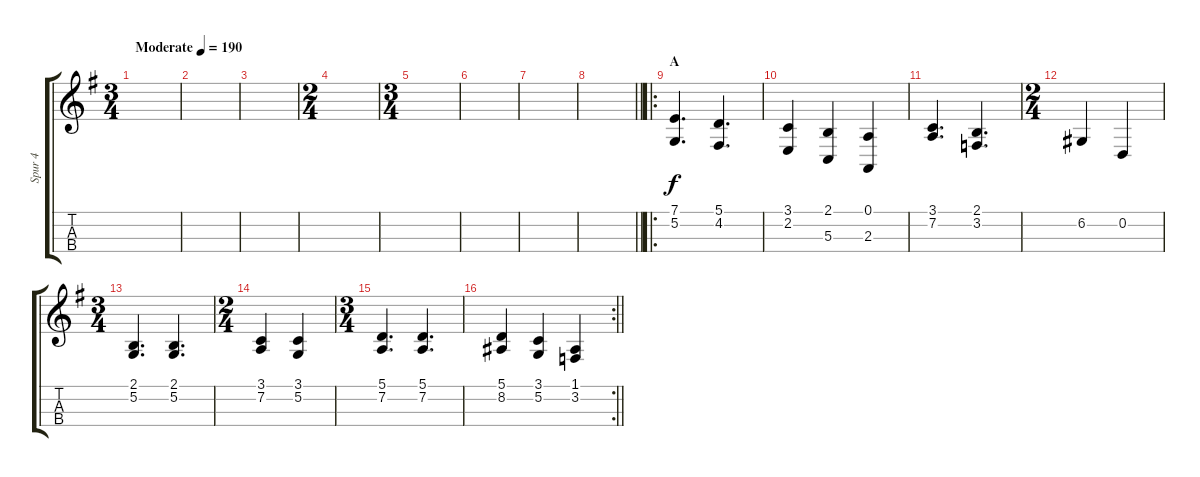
\track ("Spur 4" "Spur 4") {instrument cello}
\staff {score tabs}
\tuning (A3 D3 G2 C2) {hide}
\ts (3 4)
\tempo (190 "Moderate")
\clef g2
\ks eminor
|
|
|
\ts (2 4)
|
\ts (3 4)
|
|
|
\barLineRight lightlight
|
\ro
\section ("" "A")
(7.1 5.2).4{d} (5.1 4.2).4{d} |
(3.1 2.2).4 (2.1 5.3).4 (0.1 2.3).4 |
(3.1 7.2).4{d} (2.1 3.2).4{d} |
\ts (2 4)
6.2.4 0.2.4 |
\ts (3 4)
(2.1 5.2).4{d} (2.1 5.2).4{d} |
\ts (2 4)
(3.1 7.2).4 (3.1 5.2).4 |
\ts (3 4)
(5.1 7.2).4{d} (5.1 7.2).4{d} |
\rc 2
\barLineRight lightlight
(5.1 8.2).4 (3.1 5.2).4 (1.1 3.2).4
